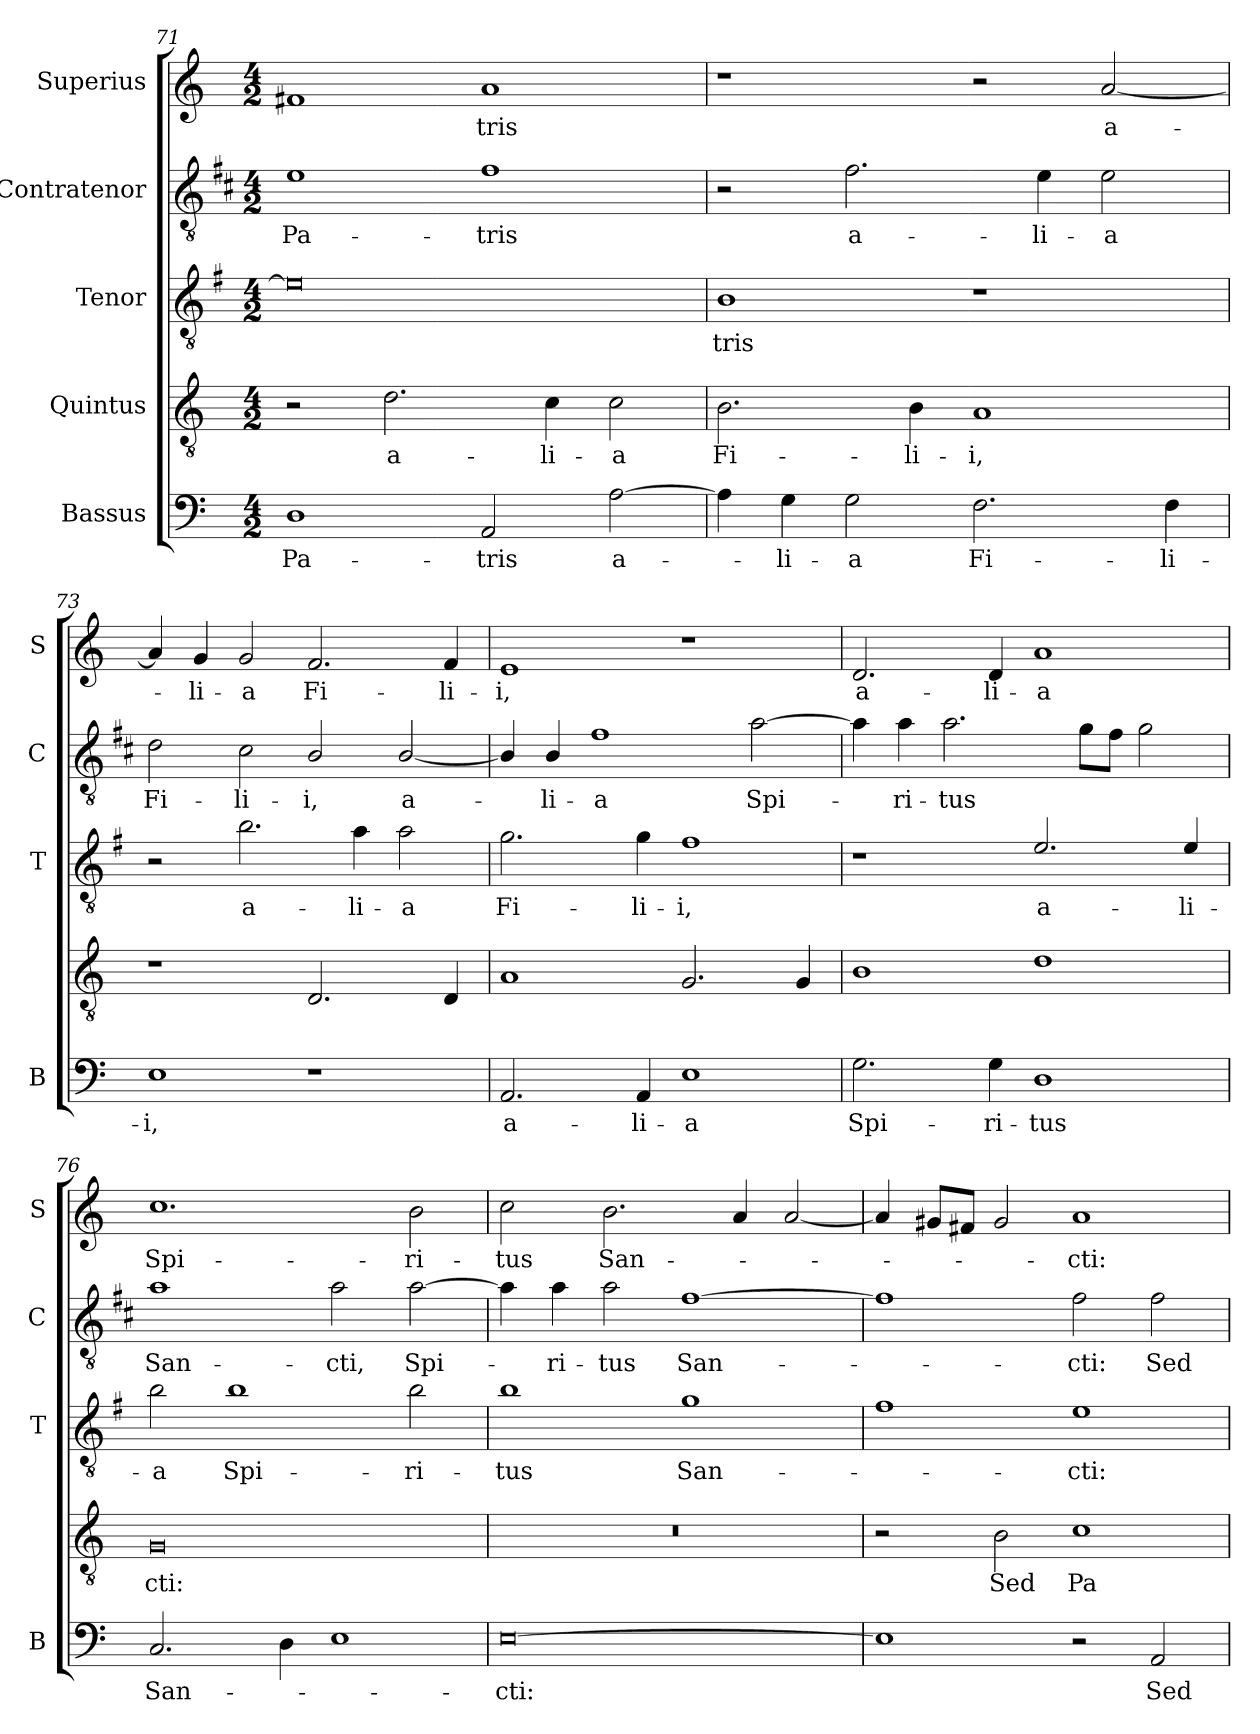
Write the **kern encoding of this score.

**kern	**text	**kern	**text	**kern	**text	**kern	**text	**kern	**text
*part5	*part5	*part4	*part4	*part3	*part3	*part2	*part2	*part1	*part1
*staff5	*staff5	*staff4	*staff4	*staff3	*staff3	*staff2	*staff2	*staff1	*staff1
*I"Bassus	*	*I"Quintus	*	*I"Tenor	*	*I"Contratenor	*	*I"Superius	*
*I'B	*	*	*	*I'T	*	*I'C	*	*I'S	*
*clefF4	*	*clefGv2	*	*clefGv2	*	*clefGv2	*	*clefG2	*
*	*	*	*	*ITrd4c7	*	*ITrd1c2	*	*	*
*k[]	*	*k[]	*	*k[]	*	*k[]	*	*k[]	*
*C:	*	*C:	*	*C:	*	*C:	*	*C:	*
*M4/2	*	*M4/2	*	*M4/2	*	*M4/2	*	*M4/2	*
=71	=71	=71	=71	=71	=71	=71	=71	=71	=71
!	!LO:LY:b	!	!	!	!	!	!LO:LY:b	!	!
1D	Pa-	2r	.	0A]	.	1d	Pa-	1f#X	.
!	!	!	!LO:LY:b	!	!	!	!	!	!
.	.	2.d\	a-	.	.	.	.	.	.
!	!LO:LY:b	!	!	!	!	!	!LO:LY:b	!	!LO:LY:b
2AA/	-tris	.	.	.	.	1e	-tris	1a	-tris
!	!	!	!LO:LY:b	!	!	!	!	!	!
.	.	4c\	-li-	.	.	.	.	.	.
!	!LO:LY:b	!	!LO:LY:b	!	!	!	!	!	!
[2A\	a-	2c\	-a	.	.	.	.	.	.
=72	=72	=72	=72	=72	=72	=72	=72	=72	=72
!	!	!	!LO:LY:b	!	!LO:LY:b	!	!	!	!
4A\]	.	2.B\	Fi-	1E	-tris	2r	.	1r	.
!	!LO:LY:b	!	!	!	!	!	!	!	!
4G\	-li-	.	.	.	.	.	.	.	.
!	!LO:LY:b	!	!	!	!	!	!LO:LY:b	!	!
2G\	-a	.	.	.	.	2.e\	a-	.	.
!	!	!	!LO:LY:b	!	!	!	!	!	!
.	.	4B\	-li-	.	.	.	.	.	.
!	!LO:LY:b	!	!LO:LY:b	!	!	!	!	!	!
2.F\	Fi-	1A	-i,	1r	.	.	.	2r	.
!	!	!	!	!	!	!	!LO:LY:b	!	!
.	.	.	.	.	.	4d\	-li-	.	.
!	!	!	!	!	!	!	!LO:LY:b	!	!LO:LY:b
.	.	.	.	.	.	2d\	-a	[2a/	a-
!	!LO:LY:b	!	!	!	!	!	!	!	!
4F\	-li-	.	.	.	.	.	.	.	.
!!LO:LB:g=z
=73	=73	=73	=73	=73	=73	=73	=73	=73	=73
!	!LO:LY:b	!	!	!	!	!	!LO:LY:b	!	!
1E	-i,	1r	.	2r	.	2c\	Fi-	4a/]	.
!	!	!	!	!	!	!	!	!	!LO:LY:b
.	.	.	.	.	.	.	.	4g/	-li-
!	!	!	!	!	!LO:LY:b	!	!LO:LY:b	!	!LO:LY:b
.	.	.	.	2.e\	a-	2B\	-li-	2g/	-a
!	!	!	!	!	!	!	!LO:LY:b	!	!LO:LY:b
1r	.	2.D/	.	.	.	2A/	-i,	2.f/	Fi-
!	!	!	!	!	!LO:LY:b	!	!	!	!
.	.	.	.	4d\	-li-	.	.	.	.
!	!	!	!	!	!LO:LY:b	!	!LO:LY:b	!	!
.	.	.	.	2d\	-a	[2A/	a-	.	.
!	!	!	!	!	!	!	!	!	!LO:LY:b
.	.	4D/	.	.	.	.	.	4f/	-li-
=74	=74	=74	=74	=74	=74	=74	=74	=74	=74
!	!LO:LY:b	!	!	!	!LO:LY:b	!	!	!	!LO:LY:b
2.AA/	a-	1A	.	2.c\	Fi-	4A/]	.	1e	-i,
!	!	!	!	!	!	!	!LO:LY:b	!	!
.	.	.	.	.	.	4A/	-li-	.	.
!	!	!	!	!	!	!	!LO:LY:b	!	!
.	.	.	.	.	.	1e	-a	.	.
!	!LO:LY:b	!	!	!	!LO:LY:b	!	!	!	!
4AA/	-li-	.	.	4c\	-li-	.	.	.	.
!	!LO:LY:b	!	!	!	!LO:LY:b	!	!	!	!
1E	-a	2.G/	.	1B	-i,	.	.	1r	.
!	!	!	!	!	!	!	!LO:LY:b	!	!
.	.	.	.	.	.	[2g\	Spi-	.	.
.	.	4G/	.	.	.	.	.	.	.
=75	=75	=75	=75	=75	=75	=75	=75	=75	=75
!	!LO:LY:b	!	!	!	!	!	!	!	!LO:LY:b
2.G\	Spi-	1B	.	1r	.	4g\]	.	2.d/	a-
!	!	!	!	!	!	!	!LO:LY:b	!	!
.	.	.	.	.	.	4g\	-ri-	.	.
!	!	!	!	!	!	!	!LO:LY:b	!	!
.	.	.	.	.	.	2.g\	-tus	.	.
!	!LO:LY:b	!	!	!	!	!	!	!	!LO:LY:b
4G\	-ri-	.	.	.	.	.	.	4d/	-li-
!	!LO:LY:b	!	!	!	!LO:LY:b	!	!	!	!LO:LY:b
1D	-tus	1d	.	2.A/	a-	.	.	1a	-a
.	.	.	.	.	.	8f\L	.	.	.
.	.	.	.	.	.	8e\J	.	.	.
.	.	.	.	.	.	2f\	.	.	.
!	!	!	!	!	!LO:LY:b	!	!	!	!
.	.	.	.	4A/	-li-	.	.	.	.
=76	=76	=76	=76	=76	=76	=76	=76	=76	=76
!	!LO:LY:b	!	!LO:LY:b	!	!LO:LY:b	!	!LO:LY:b	!	!LO:LY:b
2.C/	San-	0G	cti:	2e\	-a	1g	San-	1.cc	Spi-
!	!	!	!	!	!LO:LY:b	!	!	!	!
.	.	.	.	1e	Spi-	.	.	.	.
4D\	.	.	.	.	.	.	.	.	.
!	!	!	!	!	!	!	!LO:LY:b	!	!
1E	.	.	.	.	.	2g\	-cti,	.	.
!	!	!	!	!	!LO:LY:b	!	!LO:LY:b	!	!LO:LY:b
.	.	.	.	2e\	-ri-	[2g\	Spi-	2b\	-ri-
=77	=77	=77	=77	=77	=77	=77	=77	=77	=77
!	!LO:LY:b	!	!	!	!LO:LY:b	!	!	!	!LO:LY:b
[0E	-cti:	0r	.	1e	-tus	4g\]	.	2cc\	-tus
!	!	!	!	!	!	!	!LO:LY:b	!	!
.	.	.	.	.	.	4g\	-ri-	.	.
!	!	!	!	!	!	!	!LO:LY:b	!	!LO:LY:b
.	.	.	.	.	.	2g\	-tus	2.b\	San-
!	!	!	!	!	!LO:LY:b	!	!LO:LY:b	!	!
.	.	.	.	1c	San-	[1e	San-	.	.
.	.	.	.	.	.	.	.	4a/	.
.	.	.	.	.	.	.	.	[2a/	.
=78	=78	=78	=78	=78	=78	=78	=78	=78	=78
1E]	.	2r	.	1B	.	1e]	.	4a/]	.
.	.	.	.	.	.	.	.	8g#X/L	.
.	.	.	.	.	.	.	.	8f#X/J	.
!	!	!	!LO:LY:b	!	!	!	!	!	!
.	.	2B\	Sed	.	.	.	.	2g#/	.
!	!	!	!LO:LY:b	!	!LO:LY:b	!	!LO:LY:b	!	!LO:LY:b
2r	.	1c	Pa-	1A	-cti:	2e\	-cti:	1a	-cti:
!	!LO:LY:b	!	!	!	!	!	!LO:LY:b	!	!
2AA/	Sed	.	.	.	.	2e\	Sed	.	.
=	=	=	=	=	=	=	=	=	=
*-	*-	*-	*-	*-	*-	*-	*-	*-	*-
